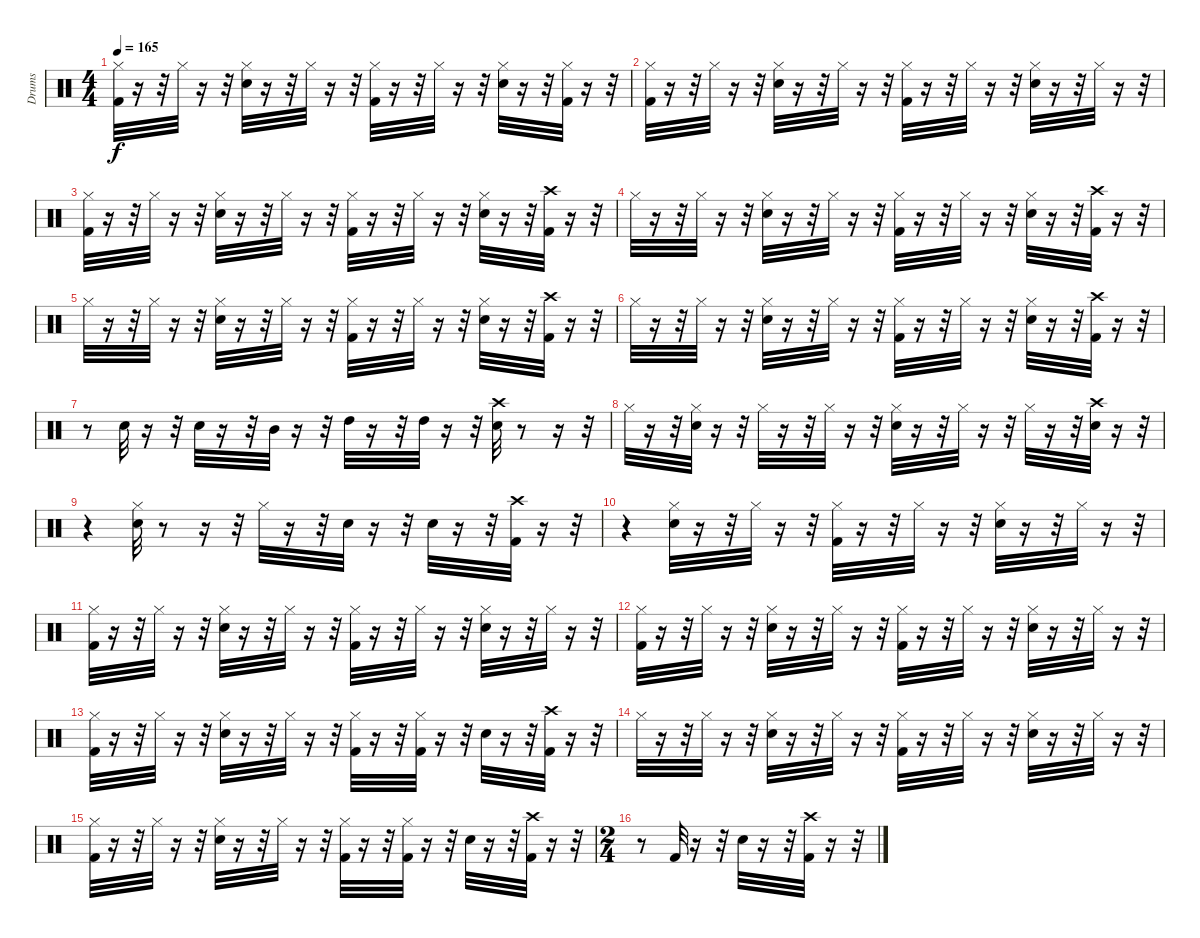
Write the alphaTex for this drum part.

\track ("Drums" "Drums") {instrument percussion}
\staff {score}
\articulation defaults
\ts (4 4)
\tempo 165
\clef neutral
\ks c
("Hi-Hat (closed)" "Kick (hit) 2").32{dy f} r.16 r.32 "Hi-Hat (closed)".32 r.16 r.32 ("Snare (hit) 2" "Hi-Hat (closed)").32 r.16 r.32 "Hi-Hat (closed)".32 r.16 r.32 ("Hi-Hat (closed)" "Kick (hit) 2").32 r.16 r.32 "Hi-Hat (closed)".32 r.16 r.32 ("Snare (hit) 2" "Hi-Hat (closed)").32 r.16 r.32 ("Kick (hit) 2" "Hi-Hat (closed)").32 r.16 r.32 |
("Hi-Hat (closed)" "Kick (hit) 2").32 r.16 r.32 "Hi-Hat (closed)".32 r.16 r.32 ("Snare (hit) 2" "Hi-Hat (closed)").32 r.16 r.32 "Hi-Hat (closed)".32 r.16 r.32 ("Hi-Hat (closed)" "Kick (hit) 2").32 r.16 r.32 "Hi-Hat (closed)".32 r.16 r.32 ("Snare (hit) 2" "Hi-Hat (closed)").32 r.16 r.32 "Hi-Hat (closed)".32 r.16 r.32 |
("Hi-Hat (closed)" "Kick (hit) 2").32 r.16 r.32 "Hi-Hat (closed)".32 r.16 r.32 ("Snare (hit) 2" "Hi-Hat (closed)").32 r.16 r.32 "Hi-Hat (closed)".32 r.16 r.32 ("Hi-Hat (closed)" "Kick (hit) 2").32 r.16 r.32 "Hi-Hat (closed)".32 r.16 r.32 ("Snare (hit) 2" "Hi-Hat (closed)").32 r.16 r.32 ("Crash high (hit)" "Kick (hit) 2").32 r.16 r.32 |
"Hi-Hat (closed)".32 r.16 r.32 "Hi-Hat (closed)".32 r.16 r.32 ("Snare (hit) 2" "Hi-Hat (closed)").32 r.16 r.32 "Hi-Hat (closed)".32 r.16 r.32 ("Hi-Hat (closed)" "Kick (hit) 2").32 r.16 r.32 "Hi-Hat (closed)".32 r.16 r.32 ("Snare (hit) 2" "Hi-Hat (closed)").32 r.16 r.32 ("Crash high (hit)" "Kick (hit) 2").32 r.16 r.32 |
"Hi-Hat (closed)".32 r.16 r.32 "Hi-Hat (closed)".32 r.16 r.32 ("Snare (hit) 2" "Hi-Hat (closed)").32 r.16 r.32 "Hi-Hat (closed)".32 r.16 r.32 ("Hi-Hat (closed)" "Kick (hit) 2").32 r.16 r.32 "Hi-Hat (closed)".32 r.16 r.32 ("Snare (hit) 2" "Hi-Hat (closed)").32 r.16 r.32 ("Crash high (hit)" "Kick (hit) 2").32 r.16 r.32 |
"Hi-Hat (closed)".32 r.16 r.32 "Hi-Hat (closed)".32 r.16 r.32 ("Snare (hit) 2" "Hi-Hat (closed)").32 r.16 r.32 "Hi-Hat (closed)".32 r.16 r.32 ("Hi-Hat (closed)" "Kick (hit) 2").32 r.16 r.32 "Hi-Hat (closed)".32 r.16 r.32 ("Snare (hit) 2" "Hi-Hat (closed)").32 r.16 r.32 ("Crash high (hit)" "Kick (hit) 2").32 r.16 r.32 |
r.8 "Snare (hit) 2".32 r.16 r.32 "Snare (hit) 2".32 r.16 r.32 "Mid Tom (hit)".32 r.16 r.32 "High Tom (hit)".32 r.16 r.32 "High Tom (hit)".32 r.16 r.32 ("Crash high (hit)" "Snare (hit) 2").32 r.8 r.16 r.32 |
"Hi-Hat (closed)".32 r.16 r.32 ("Snare (hit) 2" "Hi-Hat (closed)").32 r.16 r.32 "Hi-Hat (closed)".32 r.16 r.32 "Hi-Hat (closed)".32 r.16 r.32 ("Snare (hit) 2" "Hi-Hat (closed)").32 r.16 r.32 "Hi-Hat (closed)".32 r.16 r.32 "Hi-Hat (closed)".32 r.16 r.32 ("Snare (hit) 2" "Crash high (hit)").32 r.16 r.32 |
r.4 ("Hi-Hat (closed)" "Snare (hit) 2").32 r.8 r.16 r.32 "Hi-Hat (closed)".32 r.16 r.32 "Snare (hit) 2".32 r.16 r.32 "Snare (hit) 2".32 r.16 r.32 ("Crash high (hit)" "Kick (hit) 2").32 r.16 r.32 |
r.4 ("Hi-Hat (closed)" "Snare (hit) 2").32 r.16 r.32 "Hi-Hat (closed)".32 r.16 r.32 ("Kick (hit) 2" "Hi-Hat (closed)").32 r.16 r.32 "Hi-Hat (closed)".32 r.16 r.32 ("Snare (hit) 2" "Hi-Hat (closed)").32 r.16 r.32 "Hi-Hat (closed)".32 r.16 r.32 |
("Kick (hit) 2" "Hi-Hat (closed)").32 r.16 r.32 "Hi-Hat (closed)".32 r.16 r.32 ("Snare (hit) 2" "Hi-Hat (closed)").32 r.16 r.32 "Hi-Hat (closed)".32 r.16 r.32 ("Hi-Hat (closed)" "Kick (hit) 2").32 r.16 r.32 "Hi-Hat (closed)".32 r.16 r.32 ("Hi-Hat (closed)" "Snare (hit) 2").32 r.16 r.32 "Hi-Hat (closed)".32 r.16 r.32 |
("Kick (hit) 2" "Hi-Hat (closed)").32 r.16 r.32 "Hi-Hat (closed)".32 r.16 r.32 ("Snare (hit) 2" "Hi-Hat (closed)").32 r.16 r.32 "Hi-Hat (closed)".32 r.16 r.32 ("Hi-Hat (closed)" "Kick (hit) 2").32 r.16 r.32 "Hi-Hat (closed)".32 r.16 r.32 ("Hi-Hat (closed)" "Snare (hit) 2").32 r.16 r.32 "Hi-Hat (closed)".32 r.16 r.32 |
("Hi-Hat (closed)" "Kick (hit) 2").32 r.16 r.32 "Hi-Hat (closed)".32 r.16 r.32 ("Snare (hit) 2" "Hi-Hat (closed)").32 r.16 r.32 "Hi-Hat (closed)".32 r.16 r.32 ("Hi-Hat (closed)" "Kick (hit) 2").32 r.16 r.32 ("Hi-Hat (closed)" "Kick (hit) 2").32 r.16 r.32 "Snare (hit) 2".32 r.16 r.32 ("Crash high (hit)" "Kick (hit) 2").32 r.16 r.32 |
"Hi-Hat (closed)".32 r.16 r.32 "Hi-Hat (closed)".32 r.16 r.32 ("Snare (hit) 2" "Hi-Hat (closed)").32 r.16 r.32 "Hi-Hat (closed)".32 r.16 r.32 ("Kick (hit) 2" "Hi-Hat (closed)").32 r.16 r.32 "Hi-Hat (closed)".32 r.16 r.32 ("Snare (hit) 2" "Hi-Hat (closed)").32 r.16 r.32 "Hi-Hat (closed)".32 r.16 r.32 |
("Hi-Hat (closed)" "Kick (hit) 2").32 r.16 r.32 "Hi-Hat (closed)".32 r.16 r.32 ("Snare (hit) 2" "Hi-Hat (closed)").32 r.16 r.32 "Hi-Hat (closed)".32 r.16 r.32 ("Hi-Hat (closed)" "Kick (hit) 2").32 r.16 r.32 ("Hi-Hat (closed)" "Kick (hit) 2").32 r.16 r.32 "Snare (hit) 2".32 r.16 r.32 ("Crash high (hit)" "Kick (hit) 2").32 r.16 r.32 |
\ts (2 4)
r.8 "Kick (hit) 2".32 r.16 r.32 "Snare (hit) 2".32 r.16 r.32 ("Crash high (hit)" "Kick (hit) 2").32 r.16 r.32
